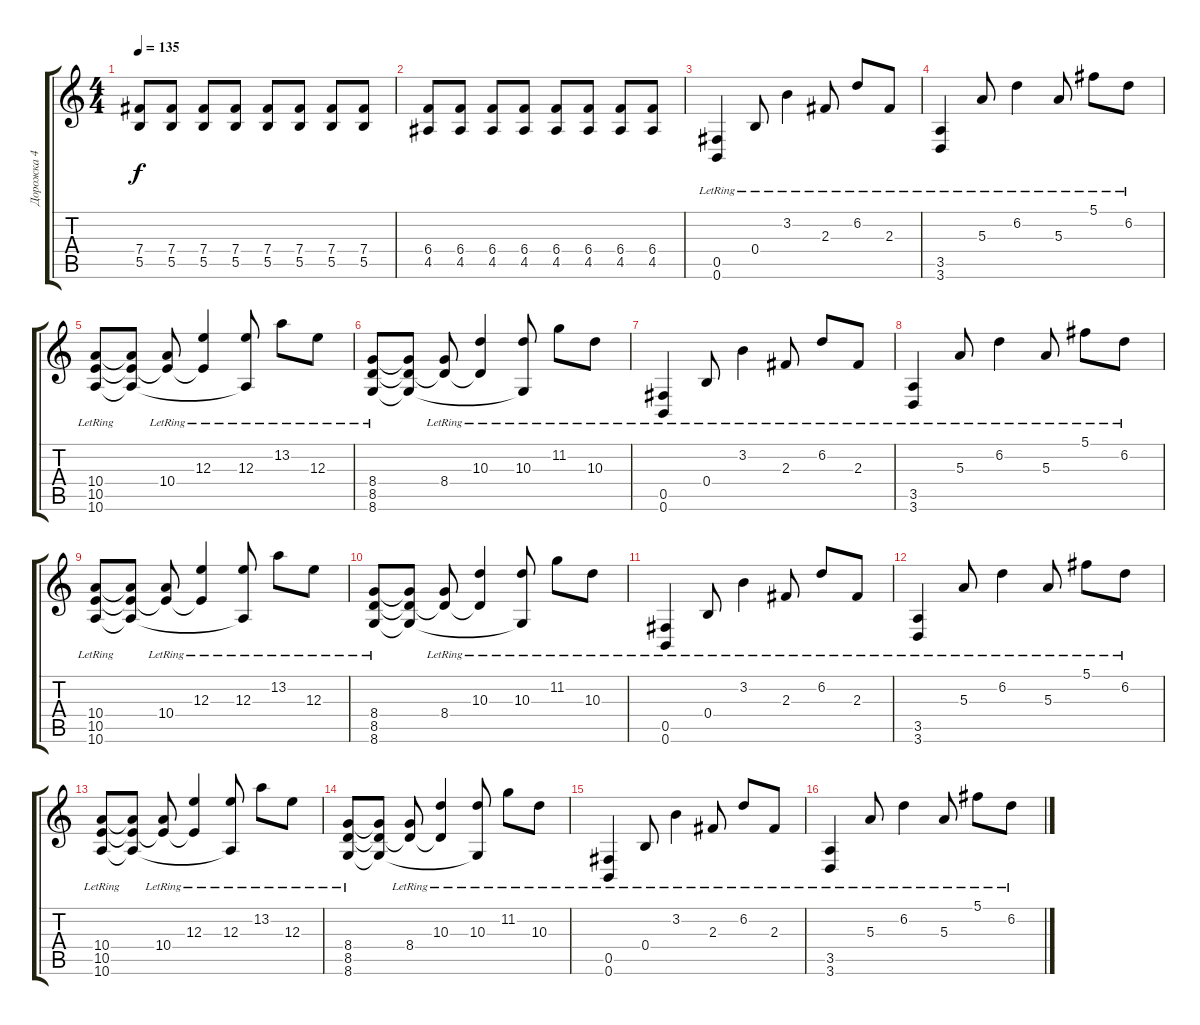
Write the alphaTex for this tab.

\track ("Дорожка 4" "Дорожка 4") {instrument distortionguitar}
\staff {score tabs}
\tuning (Db4 Ab3 E3 B2 Gb2 B1) {hide}
\ts (4 4)
\tempo 135
\clef g2
\ks c
(7.4 5.5).8{dy f} (7.4 5.5).8 (7.4 5.5).8 (7.4 5.5).8 (7.4 5.5).8 (7.4 5.5).8 (7.4 5.5).8 (7.4 5.5).8 |
(6.4 4.5).8 (6.4 4.5).8 (6.4 4.5).8 (6.4 4.5).8 (6.4 4.5).8 (6.4 4.5).8 (6.4 4.5).8 (6.4 4.5).8 |
(0.5{lr} 0.6{lr}).4 0.4{lr}.8 3.2{lr}.4 2.3{lr}.8 6.2{lr}.8 2.3{lr}.8 |
(3.5{lr} 3.6{lr}).4 5.3{lr}.8 6.2{lr}.4 5.3{lr}.8 5.1{lr}.8 6.2{lr}.8 |
(10.4{lr} 10.5{lr} 10.6{lr}).8 (10.4{t} 10.5{t} 10.6{t}).8 (10.4{lr} 10.5{t}).8 (12.3{lr} 10.5{t}).4 (12.3{lr} 10.6{t}).8 13.2{lr}.8 12.3{lr}.8 |
(8.4{lr} 8.5{lr} 8.6{lr}).8 (8.4{t} 8.5{t} 8.6{t}).8 (8.4{lr} 8.5{t}).8 (10.3{lr} 8.5{t}).4 (10.3{lr} 8.6{t}).8 11.2{lr}.8 10.3{lr}.8 |
(0.5{lr} 0.6{lr}).4 0.4{lr}.8 3.2{lr}.4 2.3{lr}.8 6.2{lr}.8 2.3{lr}.8 |
(3.5{lr} 3.6{lr}).4 5.3{lr}.8 6.2{lr}.4 5.3{lr}.8 5.1{lr}.8 6.2{lr}.8 |
(10.4{lr} 10.5{lr} 10.6{lr}).8 (10.4{t} 10.5{t} 10.6{t}).8 (10.4{lr} 10.5{t}).8 (12.3{lr} 10.5{t}).4 (12.3{lr} 10.6{t}).8 13.2{lr}.8 12.3{lr}.8 |
(8.4{lr} 8.5{lr} 8.6{lr}).8 (8.4{t} 8.5{t} 8.6{t}).8 (8.4{lr} 8.5{t}).8 (10.3{lr} 8.5{t}).4 (10.3{lr} 8.6{t}).8 11.2{lr}.8 10.3{lr}.8 |
(0.5{lr} 0.6{lr}).4 0.4{lr}.8 3.2{lr}.4 2.3{lr}.8 6.2{lr}.8 2.3{lr}.8 |
(3.5{lr} 3.6{lr}).4 5.3{lr}.8 6.2{lr}.4 5.3{lr}.8 5.1{lr}.8 6.2{lr}.8 |
(10.4{lr} 10.5{lr} 10.6{lr}).8 (10.4{t} 10.5{t} 10.6{t}).8 (10.4{lr} 10.5{t}).8 (12.3{lr} 10.5{t}).4 (12.3{lr} 10.6{t}).8 13.2{lr}.8 12.3{lr}.8 |
(8.4{lr} 8.5{lr} 8.6{lr}).8 (8.4{t} 8.5{t} 8.6{t}).8 (8.4{lr} 8.5{t}).8 (10.3{lr} 8.5{t}).4 (10.3{lr} 8.6{t}).8 11.2{lr}.8 10.3{lr}.8 |
(0.5{lr} 0.6{lr}).4 0.4{lr}.8 3.2{lr}.4 2.3{lr}.8 6.2{lr}.8 2.3{lr}.8 |
(3.5{lr} 3.6{lr}).4 5.3{lr}.8 6.2{lr}.4 5.3{lr}.8 5.1{lr}.8 6.2{lr}.8
